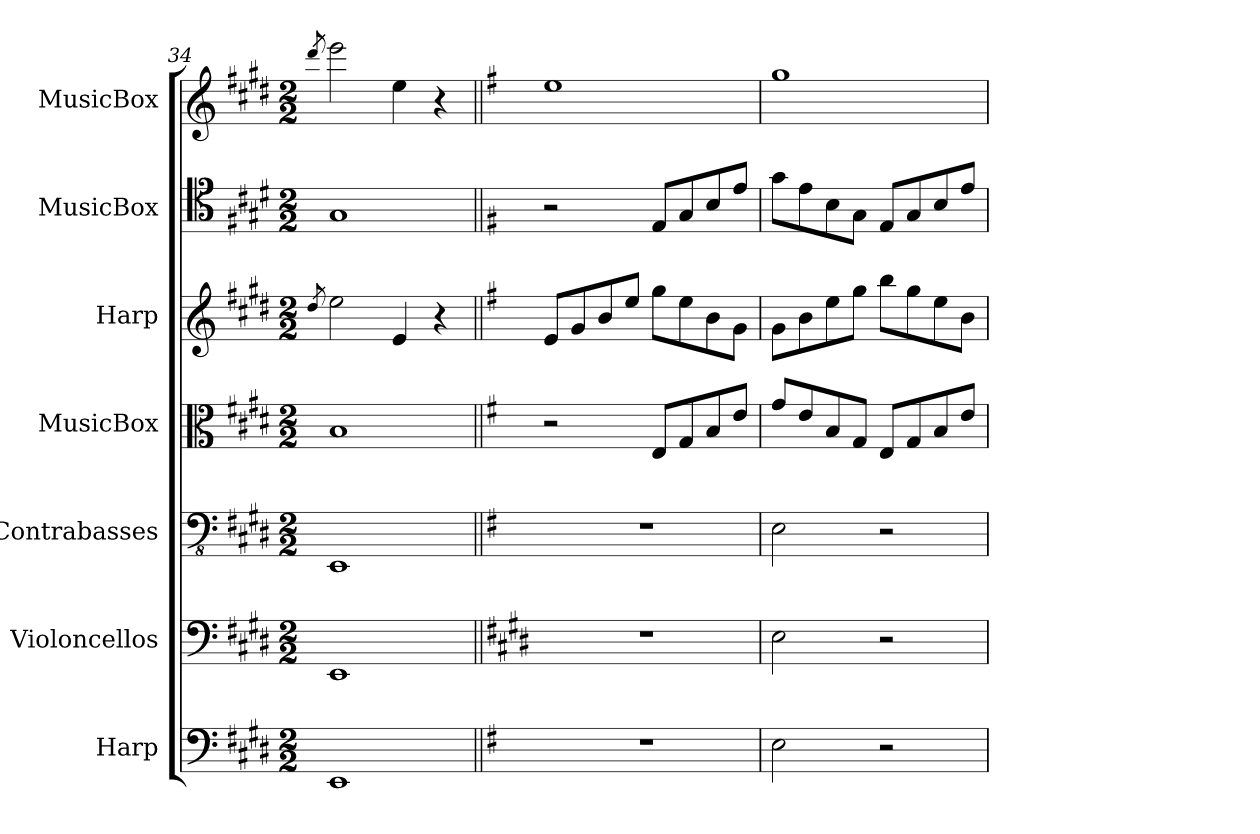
**kern	**kern	**kern	**kern	**kern	**kern	**kern
*part7	*part6	*part5	*part4	*part3	*part2	*part1
*staff7	*staff6	*staff5	*staff4	*staff3	*staff2	*staff1
*I"Harp	*I"Violoncellos	*I"Contrabasses	*I"MusicBox	*I"Harp	*I"MusicBox	*I"MusicBox
*I'Hrp.	*I'Vlcs.	*I'Cbs.	*I'MuBx.	*I'Hrp.	*I'MuBx.	*I'MuBx.
!!LO:PB:g=z
*clefF4	*clefF4	*clefFv4	*clefC3	*clefG2	*clefC4	*clefG2
*k[f#c#g#d#]	*k[f#c#g#d#]	*k[f#c#g#d#]	*k[f#c#g#d#]	*k[f#c#g#d#]	*k[f#c#g#d#]	*k[f#c#g#d#]
*E:	*E:	*E:	*E:	*E:	*E:	*E:
*M2/2	*M2/2	*M2/2	*M2/2	*M2/2	*M2/2	*M2/2
=34	=34	=34	=34	=34	=34	=34
.	.	.	.	8qdd#/	.	8qddd#/
1EE	1EE	1EEE	1B	2ee\	1G#	2eee\
.	.	.	.	4e/	.	4ee\
.	.	.	.	4r	.	4r
=35||	=35||	=35||	=35||	=35||	=35||	=35||
*k[f#]	*	*k[f#]	*k[f#]	*k[f#]	*k[f#]	*k[f#]
*G:	*	*G:	*G:	*G:	*G:	*G:
1r	1r	1r	2r	8e/L	2r	1ee
.	.	.	.	8g/	.	.
.	.	.	.	8b/	.	.
.	.	.	.	8ee/J	.	.
.	.	.	8E/L	8gg\L	8E/L	.
.	.	.	8G/	8ee\	8G/	.
.	.	.	8B/	8b\	8B/	.
.	.	.	8e/J	8g\J	8e/J	.
=36	=36	=36	=36	=36	=36	=36
2E\	2E\	2EE\	8g/L	8g\L	8g\L	1gg
.	.	.	8e/	8b\	8e\	.
.	.	.	8B/	8ee\	8B\	.
.	.	.	8G/J	8gg\J	8G\J	.
2r	2r	2r	8E/L	8bb\L	8E/L	.
.	.	.	8G/	8gg\	8G/	.
.	.	.	8B/	8ee\	8B/	.
.	.	.	8e/J	8b\J	8e/J	.
=	=	=	=	=	=	=
*-	*-	*-	*-	*-	*-	*-
